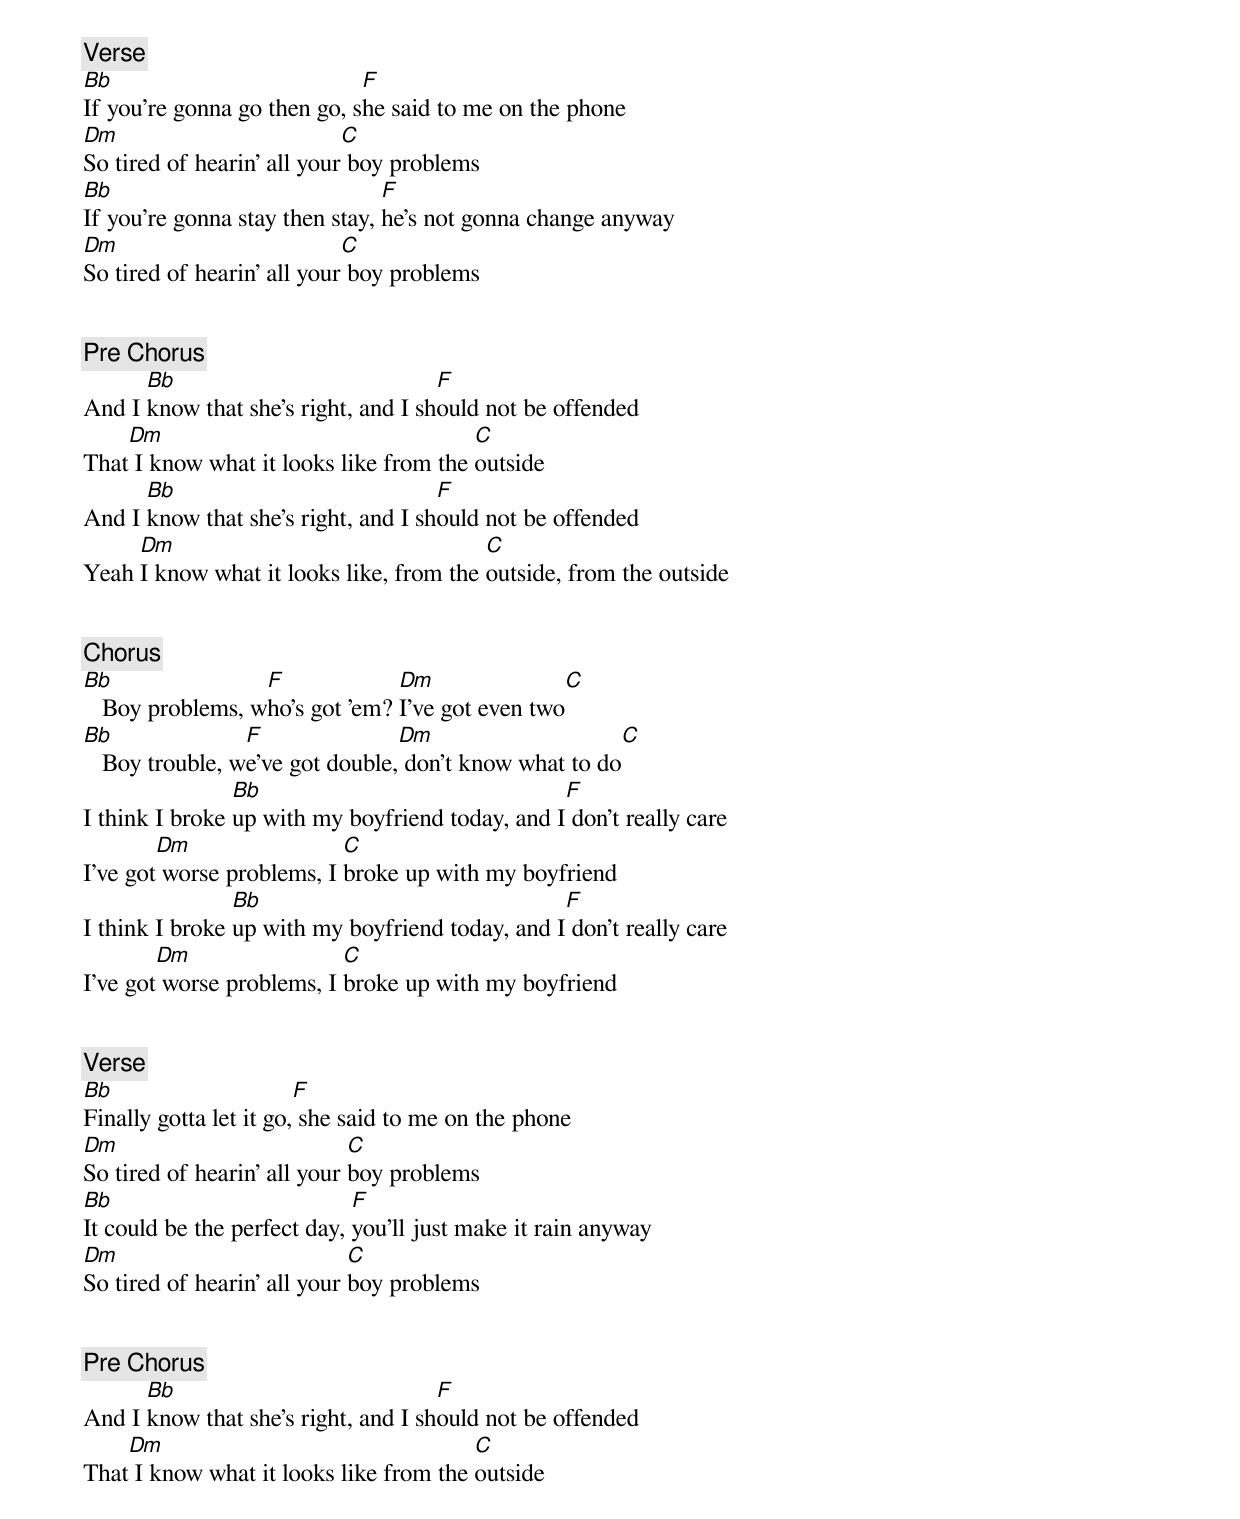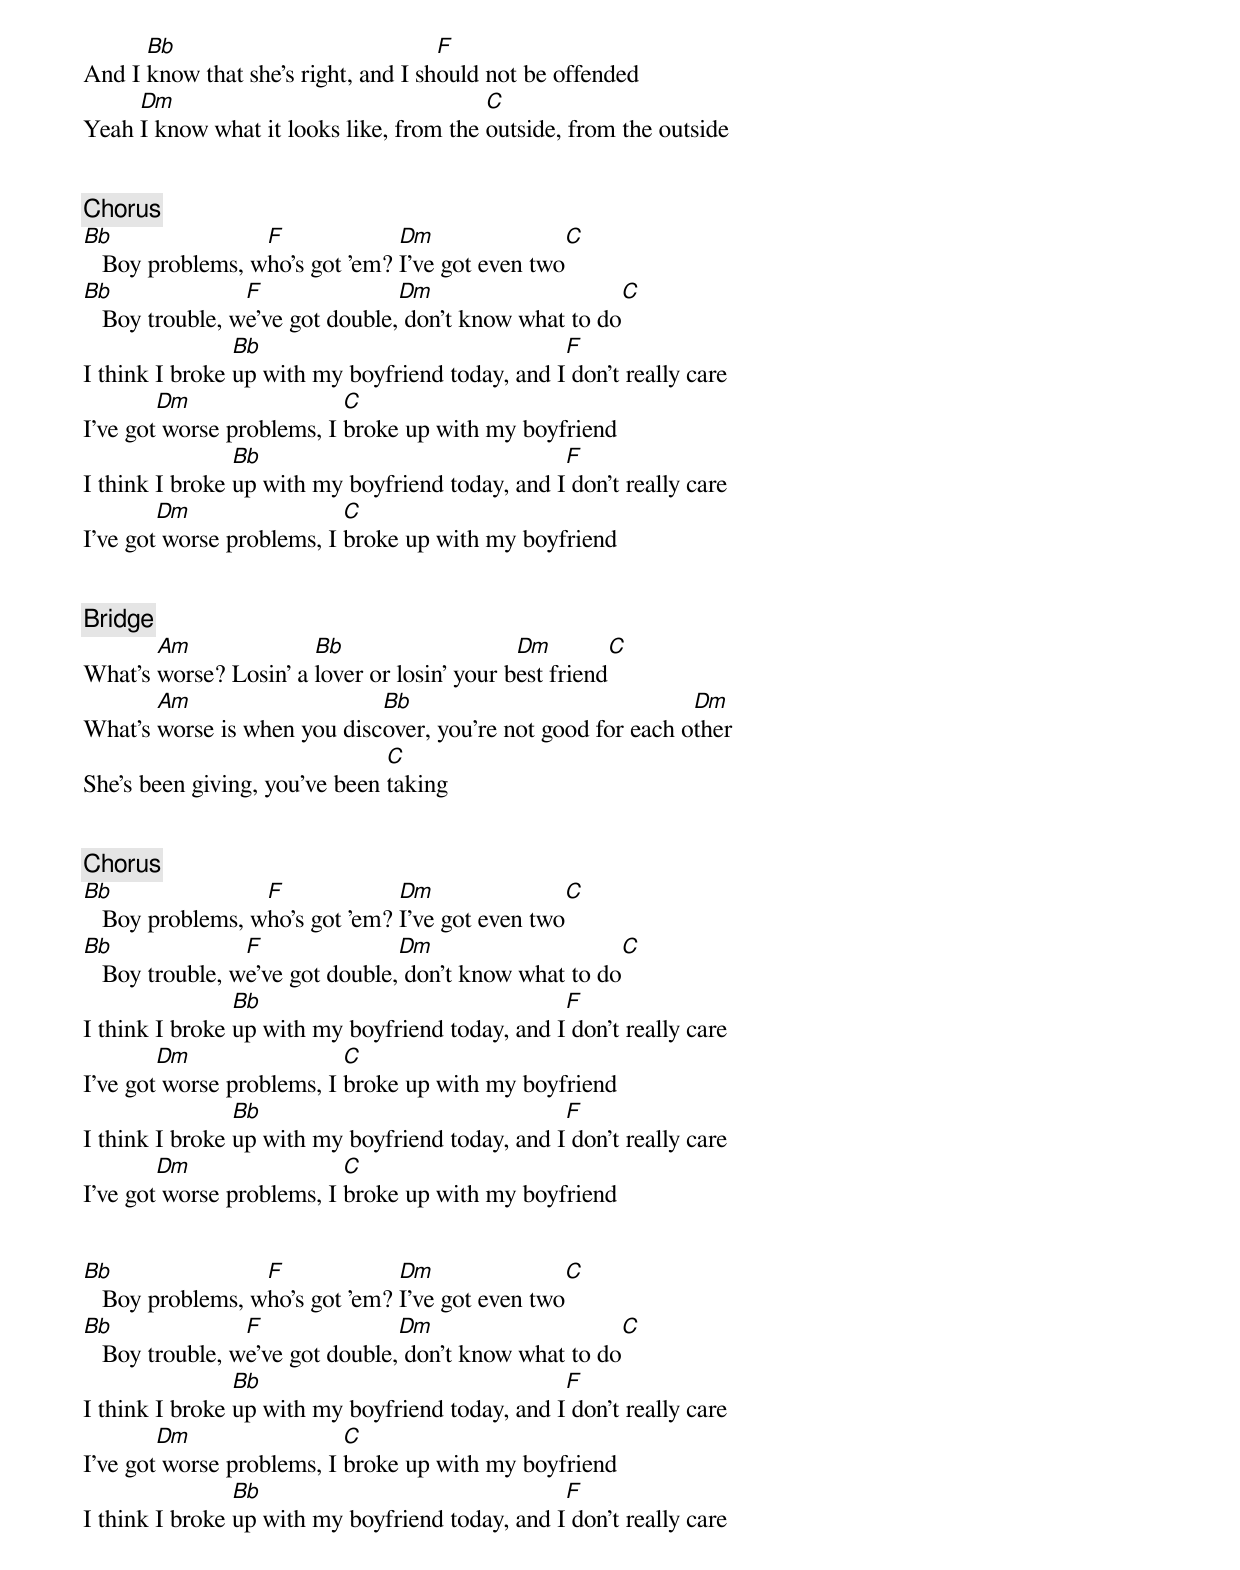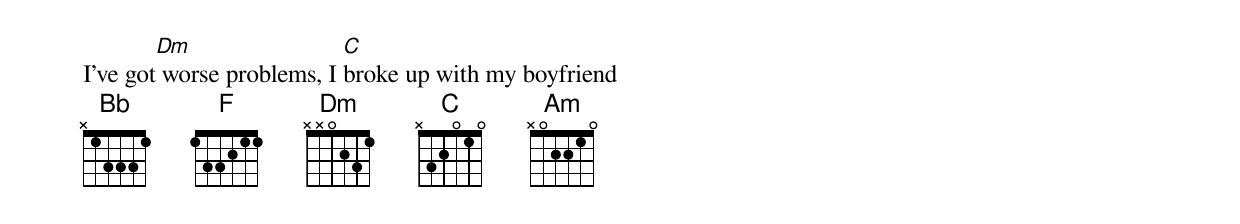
[Verse]
Bb                           F
If you're gonna go then go, she said to me on the phone
Dm                          C
So tired of hearin' all your boy problems
Bb                              F
If you're gonna stay then stay, he's not gonna change anyway
Dm                          C
So tired of hearin' all your boy problems


[Pre Chorus]
      Bb                             F
And I know that she's right, and I should not be offended
    Dm                                  C
That I know what it looks like from the outside
      Bb                             F
And I know that she's right, and I should not be offended
     Dm                                  C
Yeah I know what it looks like, from the outside, from the outside


[Chorus]
Bb                F             Dm                 C
   Boy problems, who's got 'em? I've got even two
Bb               F               Dm                     C
   Boy trouble, we've got double, don't know what to do
                Bb                               F
I think I broke up with my boyfriend today, and I don't really care
        Dm                 C
I've got worse problems, I broke up with my boyfriend
                Bb                               F
I think I broke up with my boyfriend today, and I don't really care
        Dm                 C
I've got worse problems, I broke up with my boyfriend


[Verse]
Bb                      F
Finally gotta let it go, she said to me on the phone
Dm                           C
So tired of hearin' all your boy problems
Bb                           F
It could be the perfect day, you'll just make it rain anyway
Dm                           C
So tired of hearin' all your boy problems


[Pre Chorus]
      Bb                             F
And I know that she's right, and I should not be offended
    Dm                                  C
That I know what it looks like from the outside
      Bb                             F
And I know that she's right, and I should not be offended
     Dm                                  C
Yeah I know what it looks like, from the outside, from the outside


[Chorus]
Bb                F             Dm                 C
   Boy problems, who's got 'em? I've got even two
Bb               F               Dm                     C
   Boy trouble, we've got double, don't know what to do
                Bb                               F
I think I broke up with my boyfriend today, and I don't really care
        Dm                 C
I've got worse problems, I broke up with my boyfriend
                Bb                               F
I think I broke up with my boyfriend today, and I don't really care
        Dm                 C
I've got worse problems, I broke up with my boyfriend


[Bridge]
       Am              Bb                    Dm            C
What's worse? Losin' a lover or losin' your best friend
       Am                    Bb                              Dm
What's worse is when you discover, you're not good for each other
                               C
She's been giving, you've been taking


[Chorus]
Bb                F             Dm                 C
   Boy problems, who's got 'em? I've got even two
Bb               F               Dm                     C
   Boy trouble, we've got double, don't know what to do
                Bb                               F
I think I broke up with my boyfriend today, and I don't really care
        Dm                 C
I've got worse problems, I broke up with my boyfriend
                Bb                               F
I think I broke up with my boyfriend today, and I don't really care
        Dm                 C
I've got worse problems, I broke up with my boyfriend


Bb                F             Dm                 C
   Boy problems, who's got 'em? I've got even two
Bb               F               Dm                     C
   Boy trouble, we've got double, don't know what to do
                Bb                               F
I think I broke up with my boyfriend today, and I don't really care
        Dm                 C
I've got worse problems, I broke up with my boyfriend
                Bb                               F
I think I broke up with my boyfriend today, and I don't really care
        Dm                 C
I've got worse problems, I broke up with my boyfriend
